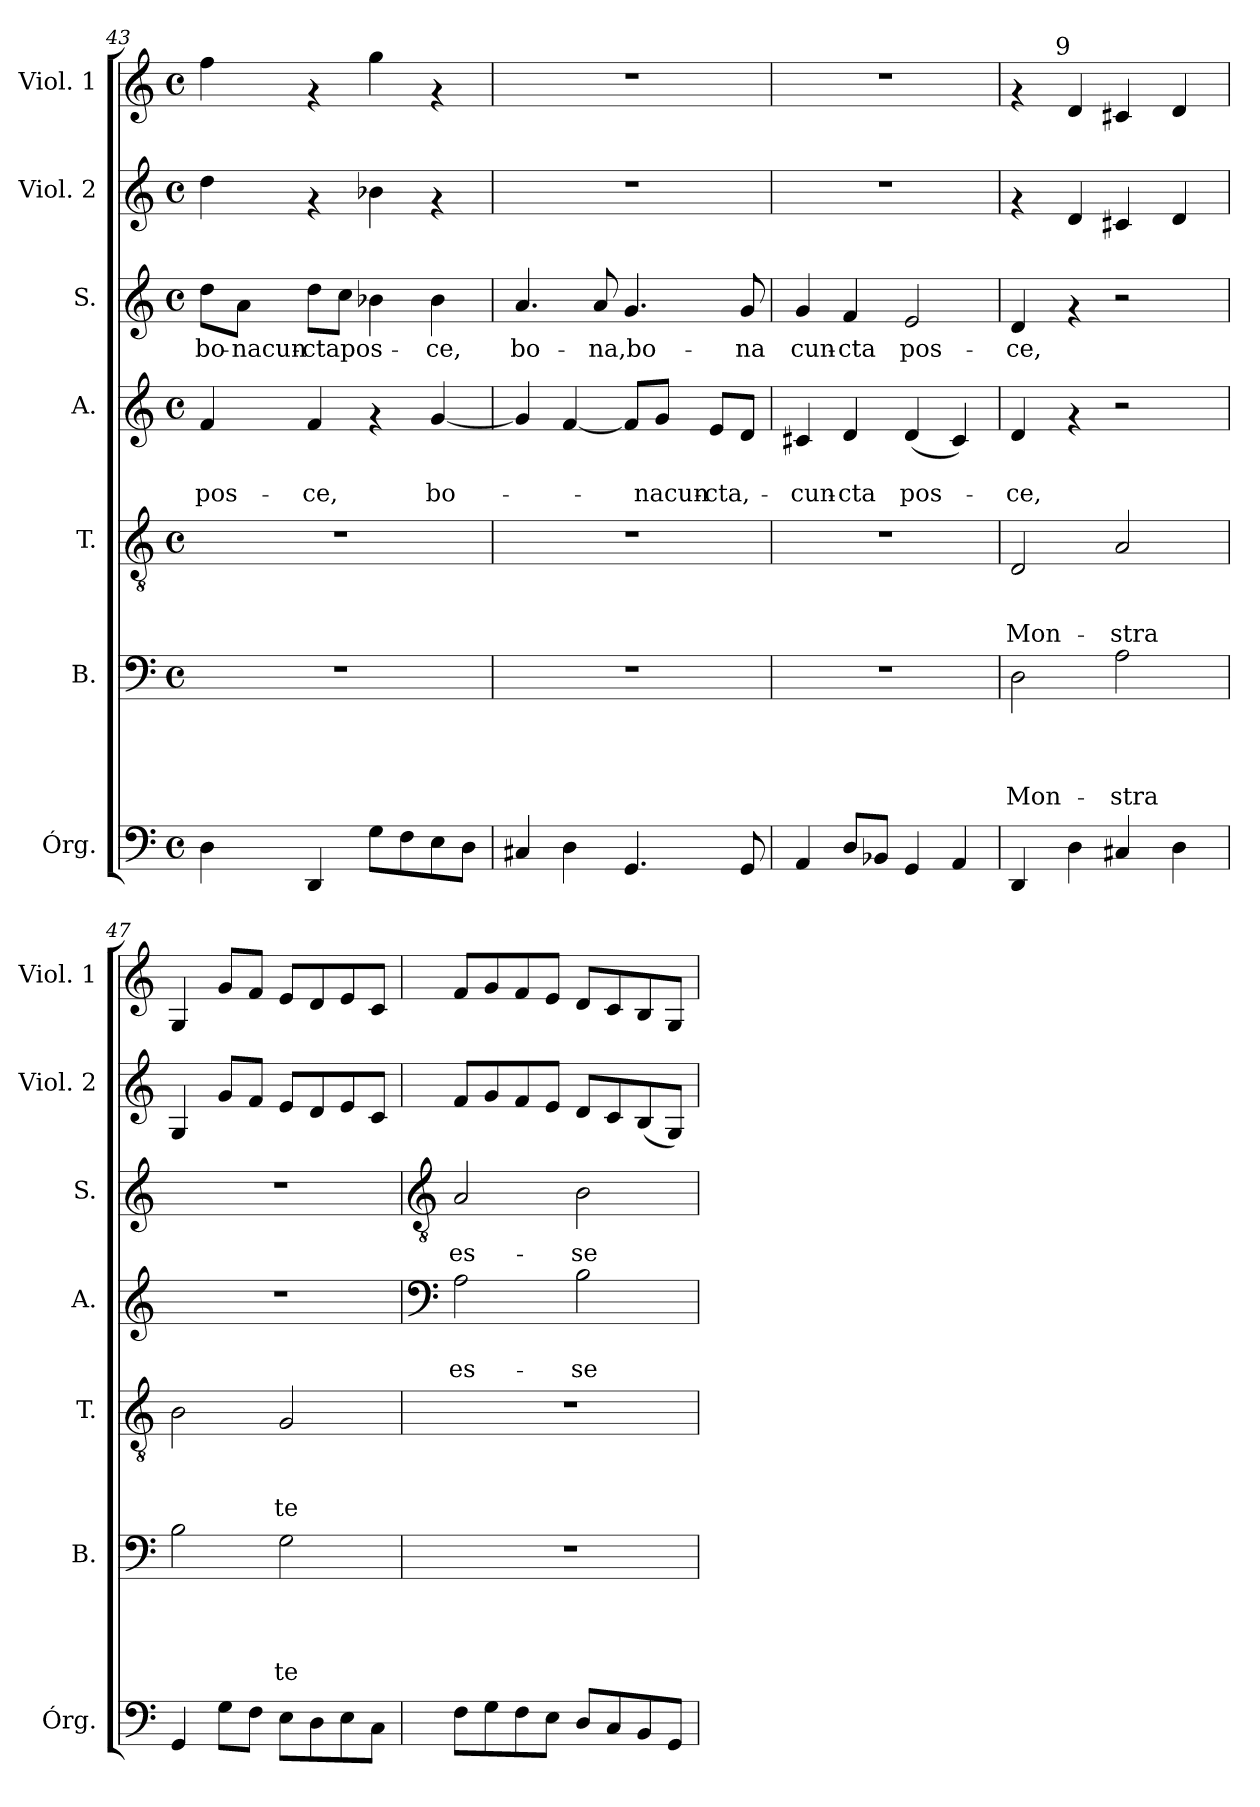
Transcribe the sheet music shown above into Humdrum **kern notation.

**kern	**kern	**text	**text	**text	**text	**kern	**text	**text	**text	**kern	**text	**text	**kern	**text	**kern	**kern
*part7	*part6	*part6	*part6	*part6	*part6	*part5	*part5	*part5	*part5	*part4	*part4	*part4	*part3	*part3	*part2	*part1
*staff7	*staff6	*staff6	*staff6	*staff6	*staff6	*staff5	*staff5	*staff5	*staff5	*staff4	*staff4	*staff4	*staff3	*staff3	*staff2	*staff1
*I"Órg.	*I"B.	*	*	*	*	*I"T.	*	*	*	*I"A.	*	*	*I"S.	*	*I"Viol. 2	*I"Viol. 1
*I'Órg.	*I'B.	*	*	*	*	*I'T.	*	*	*	*I'A.	*	*	*I'S.	*	*I'Viol. 2	*I'Viol. 1
!!LO:LB:g=z
*clefF4	*clefF4	*	*	*	*	*clefGv2	*	*	*	*clefG2	*	*	*clefG2	*	*clefG2	*clefG2
*k[]	*k[]	*	*	*	*	*k[]	*	*	*	*k[]	*	*	*k[]	*	*k[]	*k[]
*C:	*C:	*	*	*	*	*C:	*	*	*	*C:	*	*	*C:	*	*C:	*C:
*M4/4	*M4/4	*	*	*	*	*M4/4	*	*	*	*M4/4	*	*	*M4/4	*	*M4/4	*M4/4
*met(c)	*met(c)	*	*	*	*	*met(c)	*	*	*	*met(c)	*	*	*met(c)	*	*met(c)	*met(c)
=43	=43	=43	=43	=43	=43	=43	=43	=43	=43	=43	=43	=43	=43	=43	=43	=43
!	!	!	!	!	!	!	!	!	!	!	!	!LO:LY:b	!	!LO:LY:b	!	!
4D<\	1r	.	.	.	.	1r	.	.	.	4f/	.	pos-	8dd\L	bo-	4dd\	4ff\
!	!	!	!	!	!	!	!	!	!	!	!	!	!	!LO:LY:b	!	!
.	.	.	.	.	.	.	.	.	.	.	.	.	8a\J	-nacun-	.	.
!	!	!	!	!	!	!	!	!	!	!	!	!LO:LY:b	!	!LO:LY:b	!	!
4DD/	.	.	.	.	.	.	.	.	.	4f/	.	-ce,	8dd\L	-ctapos-	4rf	4rf
.	.	.	.	.	.	.	.	.	.	.	.	.	8cc\J	.	.	.
8G\L	.	.	.	.	.	.	.	.	.	4rf	.	.	4b-X\	.	4b-X\	4gg\
8F\	.	.	.	.	.	.	.	.	.	.	.	.	.	.	.	.
!	!	!	!	!	!	!	!	!	!	!	!	!LO:LY:b	!	!LO:LY:b	!	!
8E\	.	.	.	.	.	.	.	.	.	[>4g/	.	bo-	4b-\	-ce,	4rf	4rf
8D\J	.	.	.	.	.	.	.	.	.	.	.	.	.	.	.	.
=44	=44	=44	=44	=44	=44	=44	=44	=44	=44	=44	=44	=44	=44	=44	=44	=44
!	!	!	!	!	!	!	!	!	!	!	!	!	!	!LO:LY:b	!	!
4C#X/	1r	.	.	.	.	1r	.	.	.	4g/]	.	.	4.a/	bo-	1r	1r
4D<\	.	.	.	.	.	.	.	.	.	[>4f/	.	.	.	.	.	.
!	!	!	!	!	!	!	!	!	!	!	!	!	!	!LO:LY:b	!	!
.	.	.	.	.	.	.	.	.	.	.	.	.	8a/	-na,bo-	.	.
4.GG</	.	.	.	.	.	.	.	.	.	8f/L]	.	.	4.g/	.	.	.
!	!	!	!	!	!	!	!	!	!	!	!	!LO:LY:b	!	!	!	!
.	.	.	.	.	.	.	.	.	.	8g/J	.	-nacun-	.	.	.	.
!	!	!	!	!	!	!	!	!	!	!	!	!LO:LY:b	!	!	!	!
.	.	.	.	.	.	.	.	.	.	8e/L	.	-cta,-	.	.	.	.
!	!	!	!	!	!	!	!	!	!	!	!	!	!	!LO:LY:b	!	!
8GG/	.	.	.	.	.	.	.	.	.	8d/J	.	.	8g/	-na	.	.
=45	=45	=45	=45	=45	=45	=45	=45	=45	=45	=45	=45	=45	=45	=45	=45	=45
!	!	!	!	!	!	!	!	!	!	!	!	!LO:LY:b	!	!LO:LY:b	!	!
4AA</	1r	.	.	.	.	1r	.	.	.	4c#X/	.	-cun-	4g/	cun-	1r	1r
!	!	!	!	!	!	!	!	!	!	!	!	!LO:LY:b	!	!LO:LY:b	!	!
8D/L	.	.	.	.	.	.	.	.	.	4d/	.	-cta	4f/	-cta	.	.
8BB-X/J	.	.	.	.	.	.	.	.	.	.	.	.	.	.	.	.
!	!	!	!	!	!	!	!	!	!	!	!	!LO:LY:b	!	!LO:LY:b	!	!
4GG/	.	.	.	.	.	.	.	.	.	(>4d/	.	pos-	2e/	pos-	.	.
4AA</	.	.	.	.	.	.	.	.	.	4c#/)	.	.	.	.	.	.
=46	=46	=46	=46	=46	=46	=46	=46	=46	=46	=46	=46	=46	=46	=46	=46	=46
!	!	!	!	!	!LO:LY:b	!	!	!	!LO:LY:b	!	!	!LO:LY:b	!	!LO:LY:b	!	!
*	*	*	*	*	*	*	*	*	*	*	*	*	*	*	*	*^
4DD/	2D\	.	.	.	Mon-	2D/	.	.	Mon-	4d/	.	-ce,	4d/	-ce,	4rf	4rf	8..ryy
!	!	!	!	!	!	!	!	!	!	!	!	!	!	!	!	!	!LO:TX:a:t=9
.	.	.	.	.	.	.	.	.	.	.	.	.	.	.	.	.	2ryy
4D\	.	.	.	.	.	.	.	.	.	4rf	.	.	4rf	.	4d/	4d/	.
!	!	!	!	!	!LO:LY:b	!	!	!	!LO:LY:b	!	!	!	!	!	!	!	!
4C#X/	2A\	.	.	.	-stra	2A/	.	.	-stra	2r	.	.	2r	.	4c#X/	4c#X/	.
.	.	.	.	.	.	.	.	.	.	.	.	.	.	.	.	.	4ryy
4D\	.	.	.	.	.	.	.	.	.	.	.	.	.	.	4d/	4d>/	.
.	.	.	.	.	.	.	.	.	.	.	.	.	.	.	.	.	32ryy
*	*	*	*	*	*	*	*	*	*	*	*	*	*	*	*	*v	*v
=47	=47	=47	=47	=47	=47	=47	=47	=47	=47	=47	=47	=47	=47	=47	=47	=47
4GG</	2B\	.	.	.	.	2B\	.	.	.	1r	.	.	1r	.	4G/	4G/
8G\L	.	.	.	.	.	.	.	.	.	.	.	.	.	.	8g/L	8g/L
8F\J	.	.	.	.	.	.	.	.	.	.	.	.	.	.	8f/J	8f/J
!	!	!	!	!	!LO:LY:b	!	!	!	!LO:LY:b	!	!	!	!	!	!	!
8E\L	2G\	.	.	.	te	2G/	.	.	te	.	.	.	.	.	8e/L	8e/L
8D\	.	.	.	.	.	.	.	.	.	.	.	.	.	.	8d/	8d/
8E\	.	.	.	.	.	.	.	.	.	.	.	.	.	.	8e/	8e/
8C\J	.	.	.	.	.	.	.	.	.	.	.	.	.	.	8c/J	8c/J
!!LO:PB:g=z
=48	=48	=48	=48	=48	=48	=48	=48	=48	=48	=48	=48	=48	=48	=48	=48	=48
*	*	*	*	*	*	*	*	*	*	*clefF4	*	*	*clefGv2	*	*	*
!	!	!	!	!	!	!	!	!	!	!	!	!LO:LY:b	!	!LO:LY:b	!	!
8F<\L	1r	.	.	.	.	1r	.	.	.	2A\	.	es-	2A/	es-	8f/L	8f/L
8G\	.	.	.	.	.	.	.	.	.	.	.	.	.	.	8g/	8g/
8F\	.	.	.	.	.	.	.	.	.	.	.	.	.	.	8f/	8f/
8E\J	.	.	.	.	.	.	.	.	.	.	.	.	.	.	8e/J	8e/J
!	!	!	!	!	!	!	!	!	!	!	!	!LO:LY:b	!	!LO:LY:b	!	!
8D/L	.	.	.	.	.	.	.	.	.	2B\	.	-se	2B\	-se	8d/L	8d/L
8C/	.	.	.	.	.	.	.	.	.	.	.	.	.	.	8c/	8c/
8BB/	.	.	.	.	.	.	.	.	.	.	.	.	.	.	(>8B/	8B/
8GG/J	.	.	.	.	.	.	.	.	.	.	.	.	.	.	8G/J)	8G/J
=	=	=	=	=	=	=	=	=	=	=	=	=	=	=	=	=
*-	*-	*-	*-	*-	*-	*-	*-	*-	*-	*-	*-	*-	*-	*-	*-	*-
